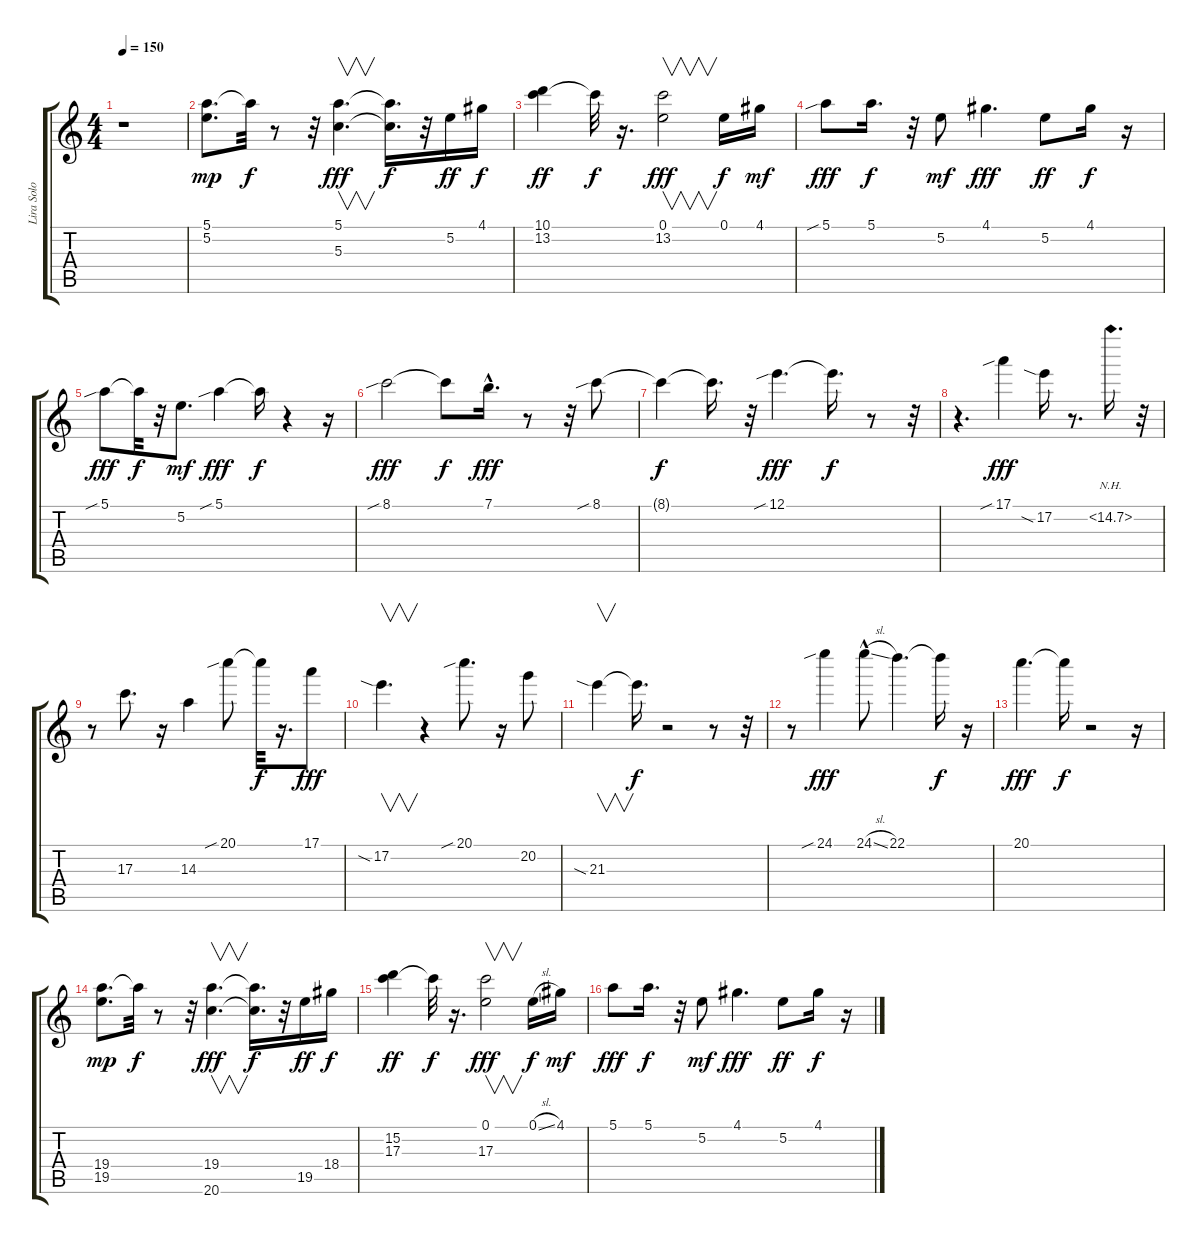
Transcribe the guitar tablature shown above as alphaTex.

\track ("Lira Solo" "Lira Solo") {instrument electricguitarmuted}
\staff {score tabs}
\tuning (E4 B3 G3 D3 A2 E2) {hide}
\ts (4 4)
\tempo 150
\clef g2
\ks c
r.1{dy fff} |
(5.1 5.2).8{d dy mp} 5.1{t}.32{dy f} r.8 r.32 (5.1 5.3).4{v d dy fff} (5.1{t} 5.3{t}).16{d dy f} r.32 5.2.16{dy ff} 4.1.16{dy f} |
(10.1 13.2).4{dy ff} 13.2{t}.32{dy f} r.16{d} (0.1 13.2).2{v dy fff} 0.1.16{dy f} 4.1.16{dy mf} |
5.1{sib}.8{dy fff} 5.1.16{d dy f} r.32 5.2.8{dy mf} 4.1.4{d dy fff} 5.2.8{dy ff} 4.1.16{dy f} r.16 |
5.1{sib}.8{dy fff} 5.1{t}.32{dy f} r.32 5.2.8{d dy mf} 5.1{sib}.4{dy fff} 5.1{t}.16{dy f} r.4 r.16 |
8.1{sib}.2{dy fff} 8.1{t}.8{dy f} 7.1{hac}.16{d dy fff} r.8 r.32 8.1{sib}.8 |
8.1{t}.4{dy f} 8.1{t}.16{d} r.32 12.1{sib}.4{d dy fff} 12.1{t}.16{d dy f} r.8 r.32 |
r.4{d} 17.1{sib}.4{dy fff} 17.2{sia}.16 r.8{d} 15.2{nh}.16{d} r.32 |
r.8 17.3.8{d} r.16 14.3.4 20.1{sib}.8 20.1{t}.32{dy f} r.16{d} 17.1.8{dy fff} |
17.2{sia}.4{v d} r.4 20.1{sib}.8{d} r.16 20.2.8 |
21.3{sia}.4{v} 21.3{t}.16{d dy f} r.2 r.8 r.32 |
r.8 24.1{sib}.4{dy fff} 24.1{sl hac}.8 22.1.4{d} 22.1{t}.16{dy f} r.16 |
20.1.4{d dy fff} 20.1{t}.16{dy f} r.2 r.16 |
(19.4 19.5).8{d dy mp} 19.4{t}.32{dy f} r.8 r.32 (19.4 20.6).4{v d dy fff} (19.4{t} 20.6{t}).16{d dy f} r.32 19.5.16{dy ff} 18.4.16{dy f} |
(15.2 17.3).4{dy ff} 17.3{t}.32{dy f} r.16{d} (0.1 17.3).2{v dy fff} 0.1{sl}.16{dy f} 4.1.16{dy mf} |
5.1.8{dy fff} 5.1.16{d dy f} r.32 5.2.8{dy mf} 4.1.4{d dy fff} 5.2.8{dy ff} 4.1.16{dy f} r.16
